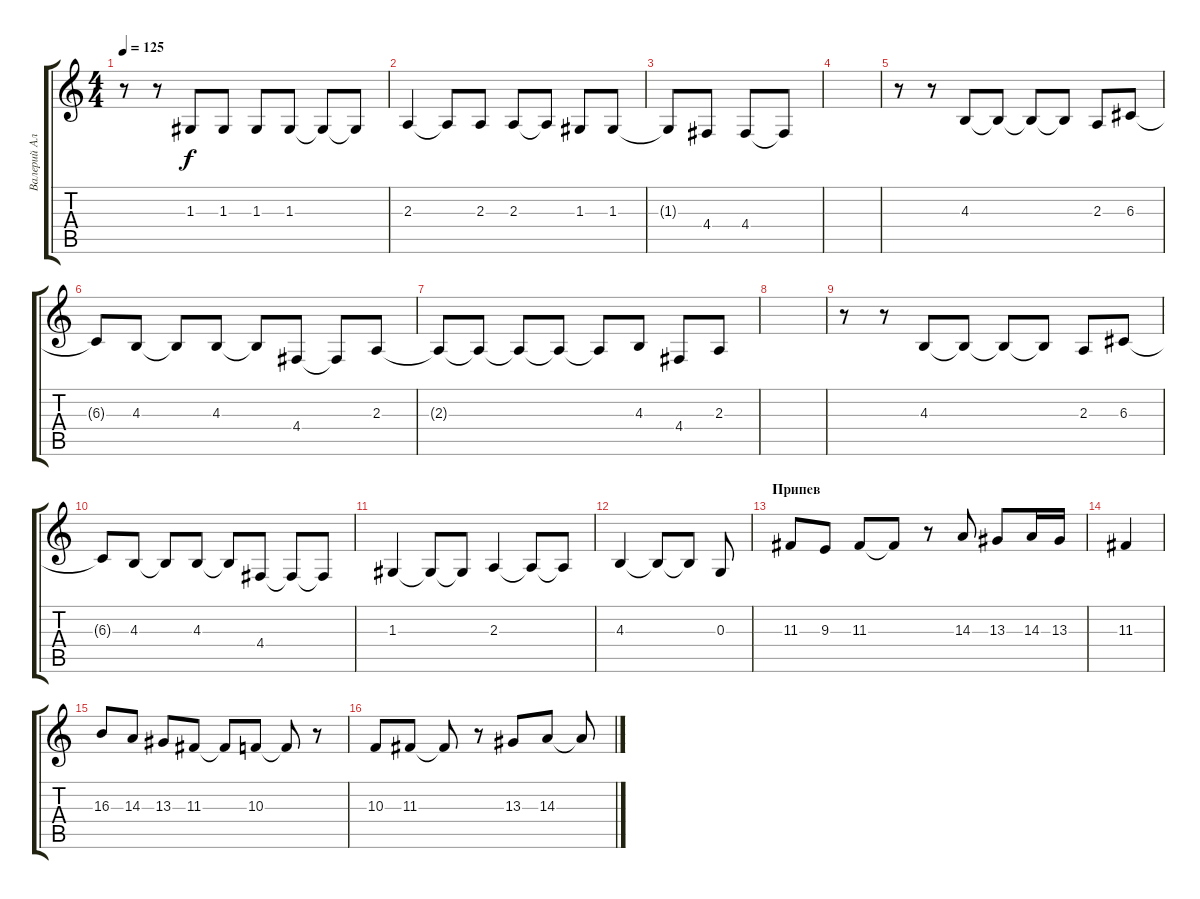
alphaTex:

\track ("Валерий Александрович Кипелов" "Валерий Ал") {instrument choiraahs}
\staff {score tabs}
\tuning (E4 B3 G3 D3 A2 D2) {hide}
\ts (4 4)
\tempo 125
\clef g2
\ks c
r.8{dy f} r.8 1.3.8 1.3.8 1.3.8 1.3.8 1.3{t}.8 1.3{t}.8 |
2.3.4 2.3{t}.8 2.3.8 2.3.8 2.3{t}.8 1.3.8 1.3.8 |
1.3{t}.8 4.4.8 4.4.8 4.4{t}.8 |
|
r.8 r.8 4.3.8 4.3{t}.8 4.3{t}.8 4.3{t}.8 2.3.8 6.3.8 |
6.3{t}.8 4.3.8 4.3{t}.8 4.3.8 4.3{t}.8 4.4.8 4.4{t}.8 2.3.8 |
2.3{t}.8 2.3{t}.8 2.3{t}.8 2.3{t}.8 2.3{t}.8 4.3.8 4.4.8 2.3.8 |
|
r.8 r.8 4.3.8 4.3{t}.8 4.3{t}.8 4.3{t}.8 2.3.8 6.3.8 |
6.3{t}.8 4.3.8 4.3{t}.8 4.3.8 4.3{t}.8 4.4.8 4.4{t}.8 4.4{t}.8 |
1.3.4 1.3{t}.8 1.3{t}.8 2.3.4 2.3{t}.8 2.3{t}.8 |
4.3.4 4.3{t}.8 4.3{t}.8 0.3.8 |
\section ("" "Припев")
11.3.8 9.3.8 11.3.8 11.3{t}.8 r.8 14.3.8 13.3.8 14.3.16 13.3.16 |
11.3.4 |
16.3.8 14.3.8 13.3.8 11.3.8 11.3{t}.8 10.3.8 10.3{t}.8 r.8 |
10.3.8 11.3.8 11.3{t}.8 r.8 13.3.8 14.3.8 14.3{t}.8
